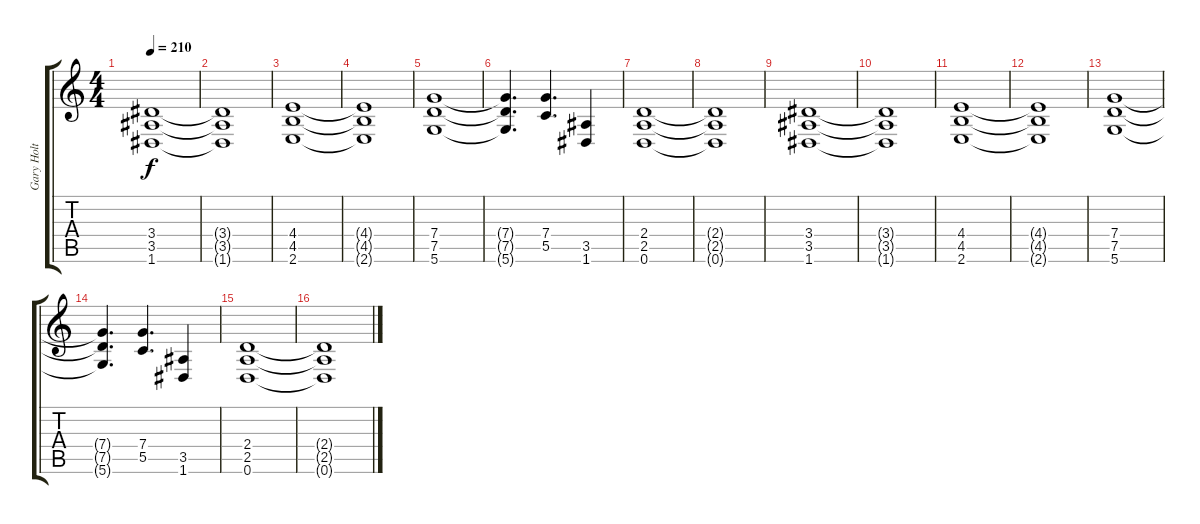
\track ("Gary Holt" "Gary Holt") {instrument distortionguitar}
\staff {score tabs}
\tuning (D4 A3 F3 C3 G2 D2) {hide}
\ts (4 4)
\tempo 210
\clef g2
\ks c
(3.4 3.5 1.6).1{dy f} |
(3.4{t} 3.5{t} 1.6{t}).1 |
(4.4 4.5 2.6).1 |
(4.4{t} 4.5{t} 2.6{t}).1 |
(7.4 7.5 5.6).1 |
(7.4{t} 7.5{t} 5.6{t}).4{d} (7.4 5.5).4{d} (3.5 1.6).4 |
(2.4 2.5 0.6).1 |
(2.4{t} 2.5{t} 0.6{t}).1 |
(3.4 3.5 1.6).1 |
(3.4{t} 3.5{t} 1.6{t}).1 |
(4.4 4.5 2.6).1 |
(4.4{t} 4.5{t} 2.6{t}).1 |
(7.4 7.5 5.6).1 |
(7.4{t} 7.5{t} 5.6{t}).4{d} (7.4 5.5).4{d} (3.5 1.6).4 |
(2.4 2.5 0.6).1 |
(2.4{t} 2.5{t} 0.6{t}).1
